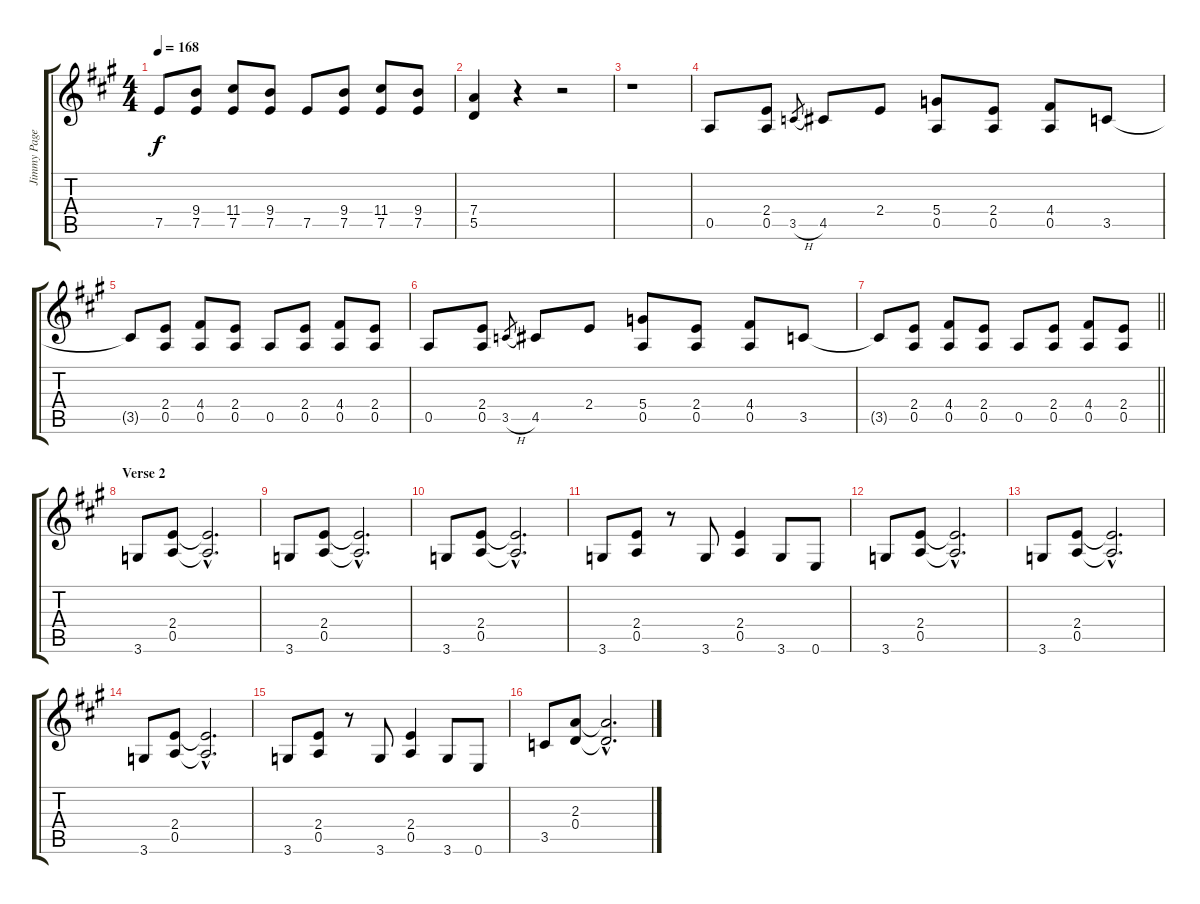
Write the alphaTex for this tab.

\track ("Jimmy Page" "Jimmy Page") {instrument distortionguitar}
\staff {score tabs}
\tuning (E4 B3 G3 D3 A2 E2) {hide}
\ts (4 4)
\tempo 168
\clef g2
\ks a
7.5.8{dy f} (9.4 7.5).8 (11.4 7.5).8 (9.4 7.5).8 7.5.8 (9.4 7.5).8 (11.4 7.5).8 (9.4 7.5).8 |
(7.4 5.5).4 r.4 r.2 |
r.1 |
0.5.8 (2.4 0.5).8 3.5{h}.8{gr} 4.5.8 2.4.8 (5.4 0.5).8 (2.4 0.5).8 (4.4 0.5).8 3.5.8 |
3.5{t}.8 (2.4 0.5).8 (4.4 0.5).8 (2.4 0.5).8 0.5.8 (2.4 0.5).8 (4.4 0.5).8 (2.4 0.5).8 |
0.5.8 (2.4 0.5).8 3.5{h}.8{gr} 4.5.8 2.4.8 (5.4 0.5).8 (2.4 0.5).8 (4.4 0.5).8 3.5.8 |
\barLineRight lightlight
3.5{t}.8 (2.4 0.5).8 (4.4 0.5).8 (2.4 0.5).8 0.5.8 (2.4 0.5).8 (4.4 0.5).8 (2.4 0.5).8 |
\section ("" "Verse 2")
3.6.8 (2.4 0.5).8 (2.4{hac t} 0.5{hac t}).2{d} |
3.6.8 (2.4 0.5).8 (2.4{hac t} 0.5{hac t}).2{d} |
3.6.8 (2.4 0.5).8 (2.4{hac t} 0.5{hac t}).2{d} |
3.6.8 (2.4 0.5).8 r.8 3.6.8 (2.4 0.5).4 3.6.8 0.6.8 |
3.6.8 (2.4 0.5).8 (2.4{hac t} 0.5{hac t}).2{d} |
3.6.8 (2.4 0.5).8 (2.4{hac t} 0.5{hac t}).2{d} |
3.6.8 (2.4 0.5).8 (2.4{hac t} 0.5{hac t}).2{d} |
3.6.8 (2.4 0.5).8 r.8 3.6.8 (2.4 0.5).4 3.6.8 0.6.8 |
3.5.8 (2.3 0.4).8 (2.3{hac t} 0.4{hac t}).2{d}
